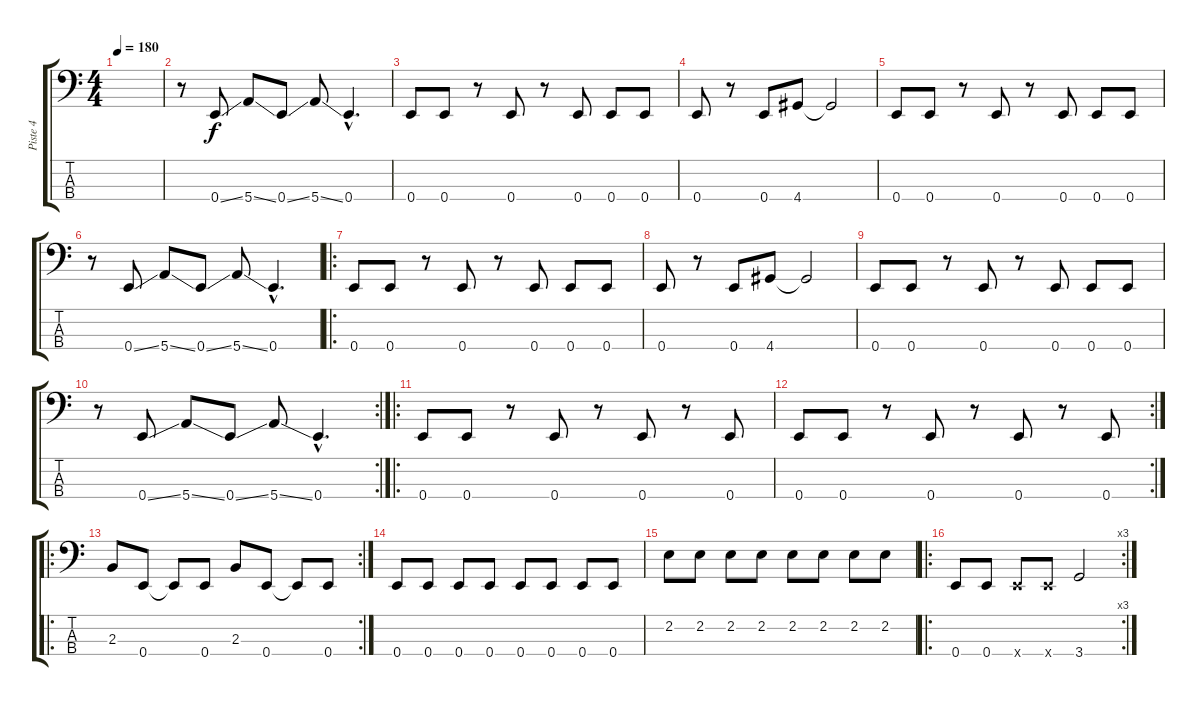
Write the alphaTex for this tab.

\track ("Piste 4" "Piste 4") {instrument electricbassfinger}
\staff {score tabs}
\tuning (G2 D2 A1 E1) {hide}
\ts (4 4)
\tempo 180
\clef f4
\ks c
|
r.8 0.4{ss}.8 5.4{ss}.8 0.4{ss}.8 5.4{ss}.8 0.4{hac}.4{d} |
0.4.8 0.4.8 r.8 0.4.8 r.8 0.4.8 0.4.8 0.4.8 |
0.4.8 r.8 0.4.8 4.4.8 4.4{t}.2 |
0.4.8 0.4.8 r.8 0.4.8 r.8 0.4.8 0.4.8 0.4.8 |
r.8 0.4{ss}.8 5.4{ss}.8 0.4{ss}.8 5.4{ss}.8 0.4{hac}.4{d} |
\ro
0.4.8 0.4.8 r.8 0.4.8 r.8 0.4.8 0.4.8 0.4.8 |
0.4.8 r.8 0.4.8 4.4.8 4.4{t}.2 |
0.4.8 0.4.8 r.8 0.4.8 r.8 0.4.8 0.4.8 0.4.8 |
\rc 2
r.8 0.4{ss}.8 5.4{ss}.8 0.4{ss}.8 5.4{ss}.8 0.4{hac}.4{d} |
\ro
0.4.8 0.4.8 r.8 0.4.8 r.8 0.4.8 r.8 0.4.8 |
\rc 2
0.4.8 0.4.8 r.8 0.4.8 r.8 0.4.8 r.8 0.4.8 |
\ro
\rc 2
2.3.8 0.4.8 0.4{t}.8 0.4.8 2.3.8 0.4.8 0.4{t}.8 0.4.8 |
0.4.8 0.4.8 0.4.8 0.4.8 0.4.8 0.4.8 0.4.8 0.4.8 |
2.2.8 2.2.8 2.2.8 2.2.8 2.2.8 2.2.8 2.2.8 2.2.8 |
\ro
\rc 3
0.4.8 0.4.8 0.4{x}.8 0.4{x}.8 3.4.2
